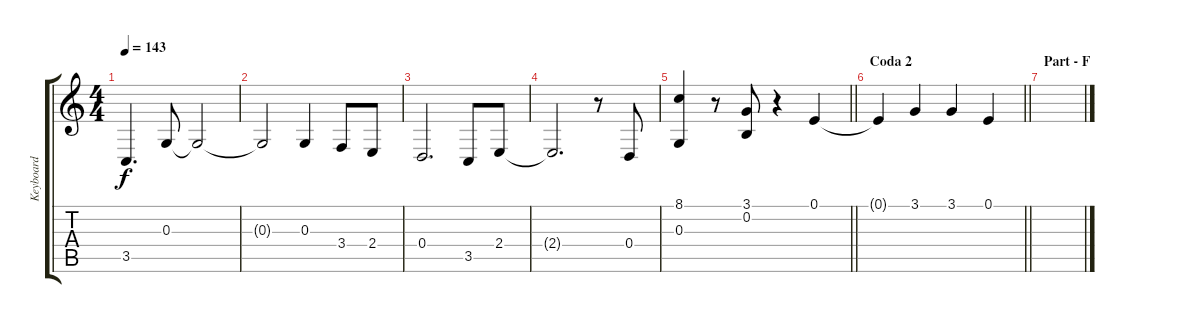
\track ("Keyboard" "Keyboard") {instrument stringensemble2}
\staff {score tabs}
\tuning (E4 B3 G3 D3 A2 E2) {hide}
\ts (4 4)
\tempo 143
\clef g2
\ks c
3.5.4{d dy f} 0.3.8 0.3{t}.2 |
0.3{t}.2 0.3.4 3.4.8 2.4.8 |
0.4.2{d} 3.5.8 2.4.8 |
2.4{t}.2{d} r.8 0.4.8 |
\barLineRight lightlight
(8.1 0.3).4 r.8 (3.1 0.2).8 r.4 0.1.4 |
\section ("" "Coda 2")
\barLineRight lightlight
0.1{t}.4 3.1.4 3.1.4 0.1.4 |
\section ("" "Part - F")
